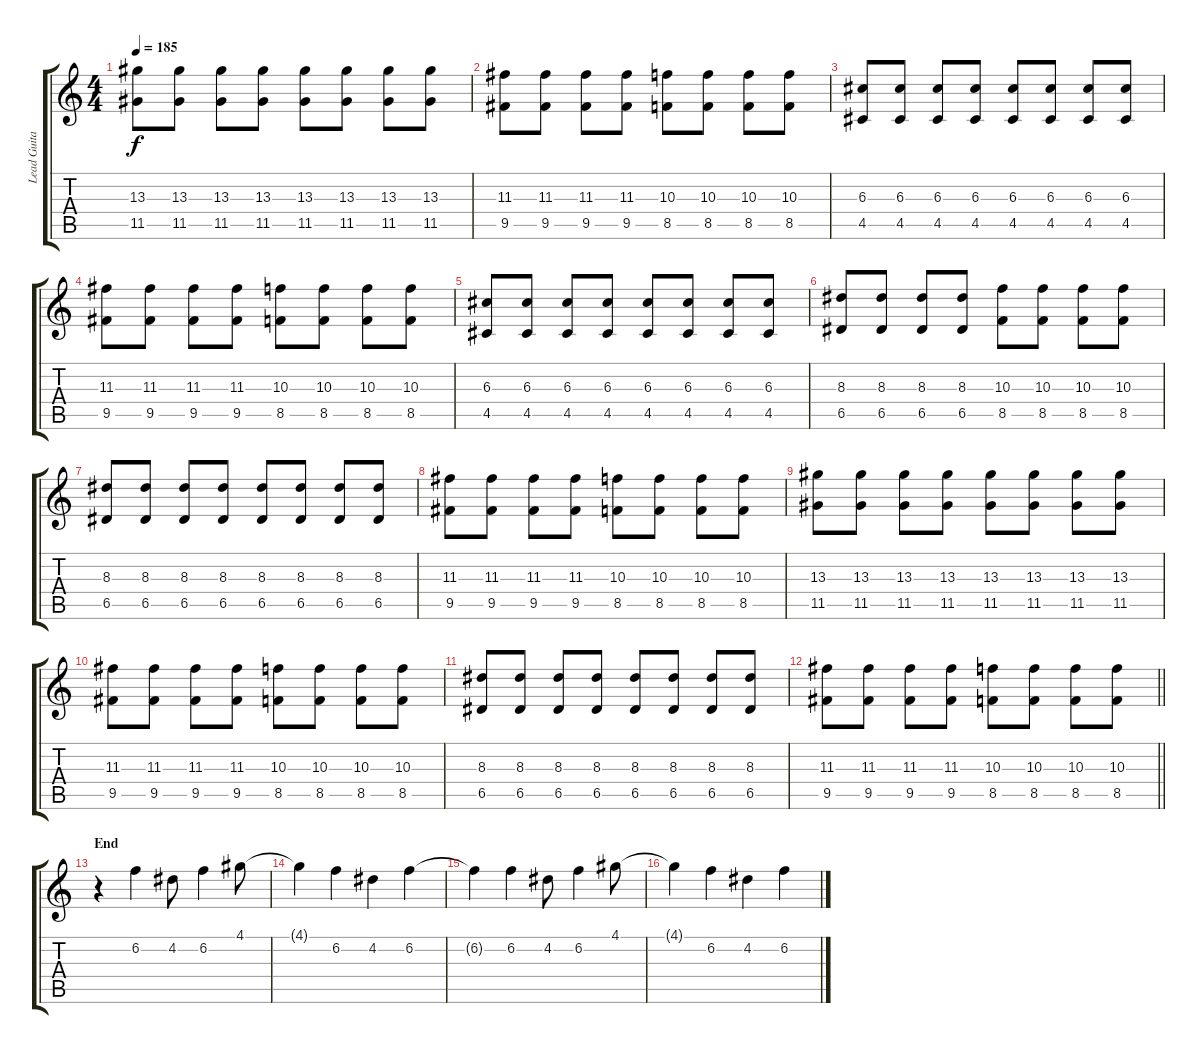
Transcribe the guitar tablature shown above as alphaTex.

\track ("Lead Guitar" "Lead Guita") {instrument distortionguitar}
\staff {score tabs}
\tuning (E4 B3 G3 D3 A2 E2) {hide}
\ts (4 4)
\tempo 185
\clef g2
\ks c
(13.3 11.5).8{dy f} (13.3 11.5).8 (13.3 11.5).8 (13.3 11.5).8 (13.3 11.5).8 (13.3 11.5).8 (13.3 11.5).8 (13.3 11.5).8 |
(11.3 9.5).8 (11.3 9.5).8 (11.3 9.5).8 (11.3 9.5).8 (10.3 8.5).8 (10.3 8.5).8 (10.3 8.5).8 (10.3 8.5).8 |
(6.3 4.5).8 (6.3 4.5).8 (6.3 4.5).8 (6.3 4.5).8 (6.3 4.5).8 (6.3 4.5).8 (6.3 4.5).8 (6.3 4.5).8 |
(11.3 9.5).8 (11.3 9.5).8 (11.3 9.5).8 (11.3 9.5).8 (10.3 8.5).8 (10.3 8.5).8 (10.3 8.5).8 (10.3 8.5).8 |
(6.3 4.5).8 (6.3 4.5).8 (6.3 4.5).8 (6.3 4.5).8 (6.3 4.5).8 (6.3 4.5).8 (6.3 4.5).8 (6.3 4.5).8 |
(8.3 6.5).8 (8.3 6.5).8 (8.3 6.5).8 (8.3 6.5).8 (10.3 8.5).8 (10.3 8.5).8 (10.3 8.5).8 (10.3 8.5).8 |
(8.3 6.5).8 (8.3 6.5).8 (8.3 6.5).8 (8.3 6.5).8 (8.3 6.5).8 (8.3 6.5).8 (8.3 6.5).8 (8.3 6.5).8 |
(11.3 9.5).8 (11.3 9.5).8 (11.3 9.5).8 (11.3 9.5).8 (10.3 8.5).8 (10.3 8.5).8 (10.3 8.5).8 (10.3 8.5).8 |
(13.3 11.5).8 (13.3 11.5).8 (13.3 11.5).8 (13.3 11.5).8 (13.3 11.5).8 (13.3 11.5).8 (13.3 11.5).8 (13.3 11.5).8 |
(11.3 9.5).8 (11.3 9.5).8 (11.3 9.5).8 (11.3 9.5).8 (10.3 8.5).8 (10.3 8.5).8 (10.3 8.5).8 (10.3 8.5).8 |
(8.3 6.5).8 (8.3 6.5).8 (8.3 6.5).8 (8.3 6.5).8 (8.3 6.5).8 (8.3 6.5).8 (8.3 6.5).8 (8.3 6.5).8 |
\barLineRight lightlight
(11.3 9.5).8 (11.3 9.5).8 (11.3 9.5).8 (11.3 9.5).8 (10.3 8.5).8 (10.3 8.5).8 (10.3 8.5).8 (10.3 8.5).8 |
\section ("" "End")
r.4 6.2.4 4.2.8 6.2.4 4.1.8 |
4.1{t}.4 6.2.4 4.2.4 6.2.4 |
6.2{t}.4 6.2.4 4.2.8 6.2.4 4.1.8 |
4.1{t}.4 6.2.4 4.2.4 6.2.4
